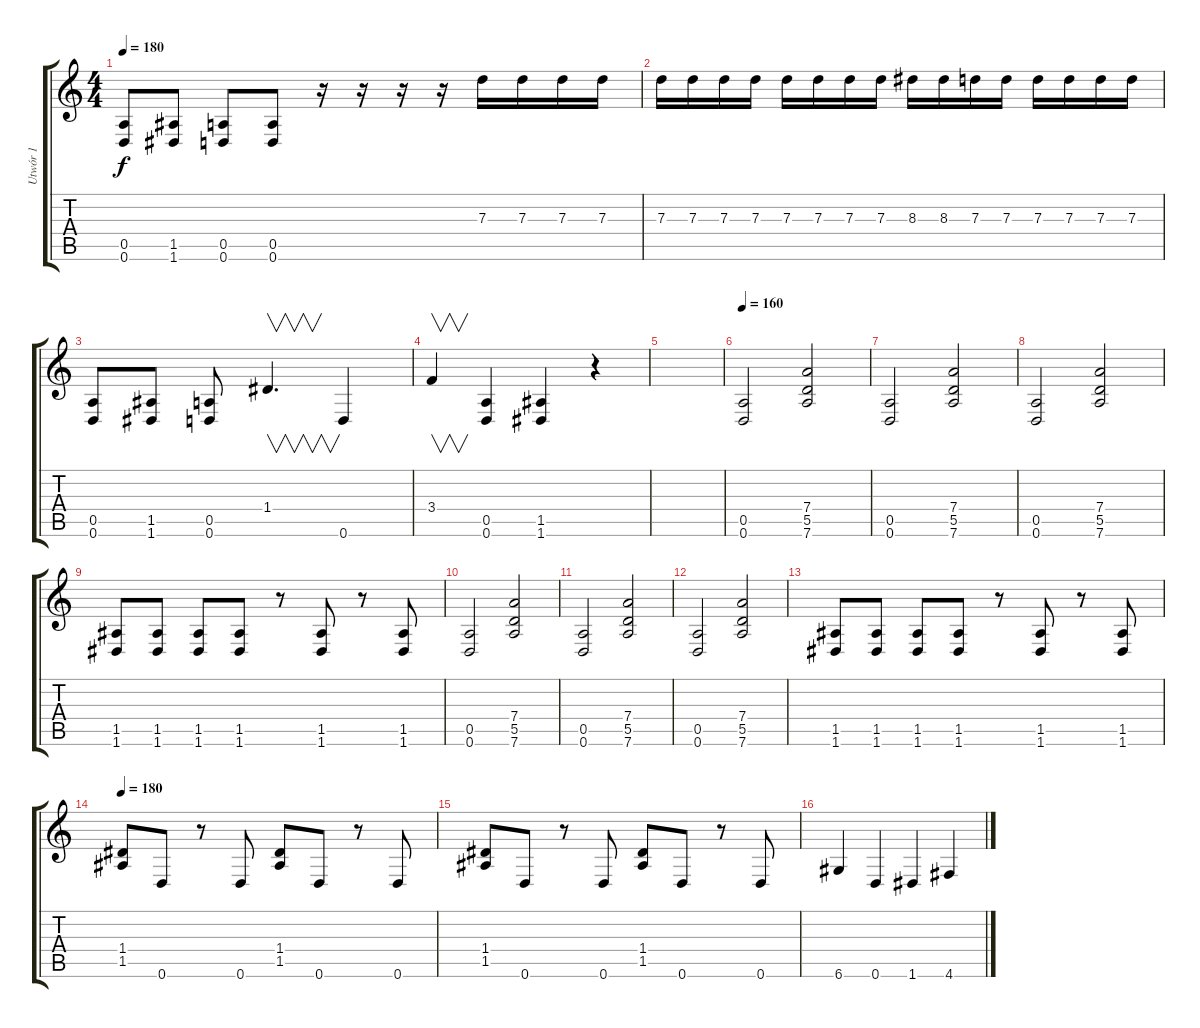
\track ("Utwór 1" "Utwór 1") {instrument distortionguitar}
\staff {score tabs}
\tuning (E4 B3 G3 D3 A2 D2) {hide}
\ts (4 4)
\tempo 180
\clef g2
\ks c
(0.5 0.6).8{dy f} (1.5 1.6).8 (0.5 0.6).8 (0.5 0.6).8 r.16 r.16 r.16 r.16 7.3.16 7.3.16 7.3.16 7.3.16 |
7.3.16 7.3.16 7.3.16 7.3.16 7.3.16 7.3.16 7.3.16 7.3.16 8.3.16 8.3.16 7.3.16 7.3.16 7.3.16 7.3.16 7.3.16 7.3.16 |
(0.5 0.6).8 (1.5 1.6).8 (0.5 0.6).8 1.4.4{v d} 0.6.4 |
3.4.4{v} (0.5 0.6).4 (1.5 1.6).4 r.4 |
|
\tempo 160
(0.5 0.6).2 (7.4 5.5 7.6).2 |
(0.5 0.6).2 (7.4 5.5 7.6).2 |
(0.5 0.6).2 (7.4 5.5 7.6).2 |
(1.5 1.6).8 (1.5 1.6).8 (1.5 1.6).8 (1.5 1.6).8 r.8 (1.5 1.6).8 r.8 (1.5 1.6).8 |
(0.5 0.6).2 (7.4 5.5 7.6).2 |
(0.5 0.6).2 (7.4 5.5 7.6).2 |
(0.5 0.6).2 (7.4 5.5 7.6).2 |
(1.5 1.6).8 (1.5 1.6).8 (1.5 1.6).8 (1.5 1.6).8 r.8 (1.5 1.6).8 r.8 (1.5 1.6).8 |
\tempo 180
(1.4 1.5).8 0.6.8 r.8 0.6.8 (1.4 1.5).8 0.6.8 r.8 0.6.8 |
(1.4 1.5).8 0.6.8 r.8 0.6.8 (1.4 1.5).8 0.6.8 r.8 0.6.8 |
6.6.4 0.6.4 1.6.4 4.6.4
